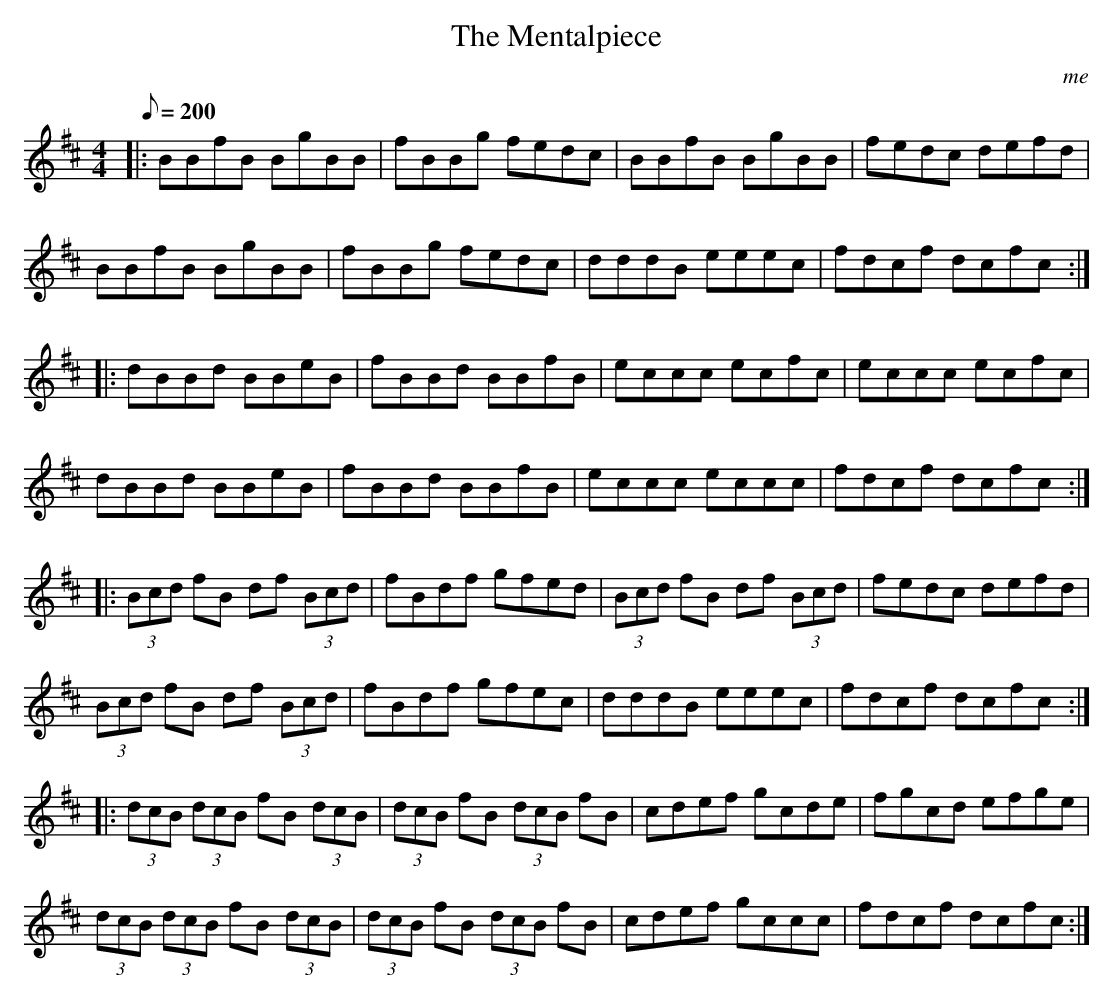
X:1
T:The Mentalpiece
M:4/4
L:1/8
Q:200
C:me
K:Bm
|:BBfB BgBB|fBBg fedc|BBfB BgBB|fedc defd|!
BBfB BgBB|fBBg fedc|dddB eeec|fdcf dcfc:|!
|:dBBd BBeB|fBBd BBfB|eccc ecfc|eccc ecfc|!
dBBd BBeB|fBBd BBfB|eccc eccc|fdcf dcfc:|!
|:(3Bcd fB df (3Bcd|fBdf gfed|(3Bcd fB df (3Bcd|fedc defd|!
(3Bcd fB df (3Bcd|fBdf gfec|dddB eeec|fdcf dcfc:|!
|:(3dcB (3dcB fB (3dcB|(3dcB fB (3dcB fB|cdef gcde|fgcd efge|!
(3dcB (3dcB fB (3dcB|(3dcB fB (3dcB fB|cdef gccc|fdcf dcfc:|!
